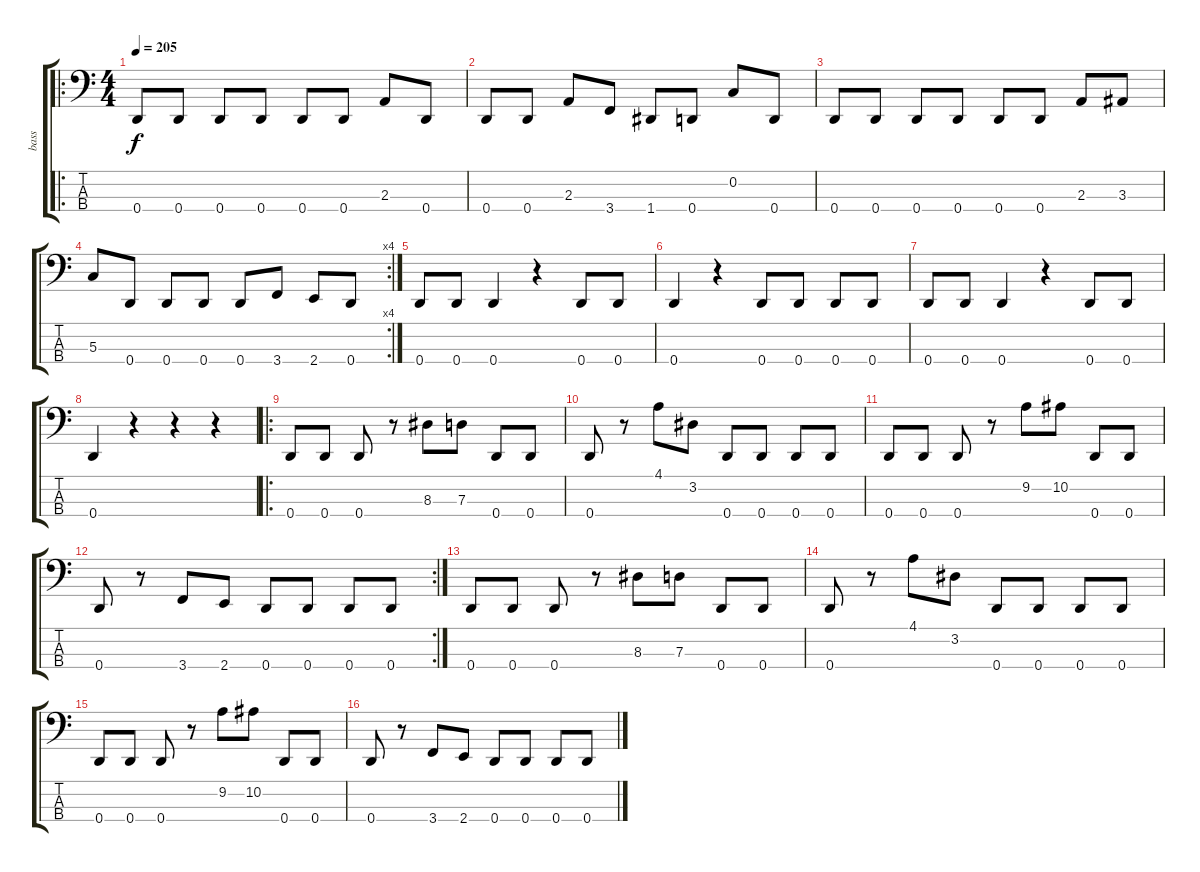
\track ("bass" "bass") {instrument electricbassfinger}
\staff {score tabs}
\tuning (F2 C2 G1 D1) {hide}
\ro
\ts (4 4)
\tempo 205
\clef f4
\ks c
0.4.8{dy f instrument electricbassfinger} 0.4.8 0.4.8 0.4.8 0.4.8 0.4.8 2.3.8 0.4.8 |
0.4.8 0.4.8 2.3.8 3.4.8 1.4.8 0.4.8 0.2.8 0.4.8 |
0.4.8 0.4.8 0.4.8 0.4.8 0.4.8 0.4.8 2.3.8 3.3.8 |
\rc 4
5.3.8 0.4.8 0.4.8 0.4.8 0.4.8 3.4.8 2.4.8 0.4.8 |
0.4.8 0.4.8 0.4.4 r.4 0.4.8 0.4.8 |
0.4.4 r.4 0.4.8 0.4.8 0.4.8 0.4.8 |
0.4.8 0.4.8 0.4.4 r.4 0.4.8 0.4.8 |
0.4.4 r.4 r.4 r.4 |
\ro
0.4.8 0.4.8 0.4.8 r.8 8.3.8 7.3.8 0.4.8 0.4.8 |
0.4.8 r.8 4.1.8 3.2.8 0.4.8 0.4.8 0.4.8 0.4.8 |
0.4.8 0.4.8 0.4.8 r.8 9.2.8 10.2.8 0.4.8 0.4.8 |
\rc 2
0.4.8 r.8 3.4.8 2.4.8 0.4.8 0.4.8 0.4.8 0.4.8 |
0.4.8 0.4.8 0.4.8 r.8 8.3.8 7.3.8 0.4.8 0.4.8 |
0.4.8 r.8 4.1.8 3.2.8 0.4.8 0.4.8 0.4.8 0.4.8 |
0.4.8 0.4.8 0.4.8 r.8 9.2.8 10.2.8 0.4.8 0.4.8 |
0.4.8 r.8 3.4.8 2.4.8 0.4.8 0.4.8 0.4.8 0.4.8
